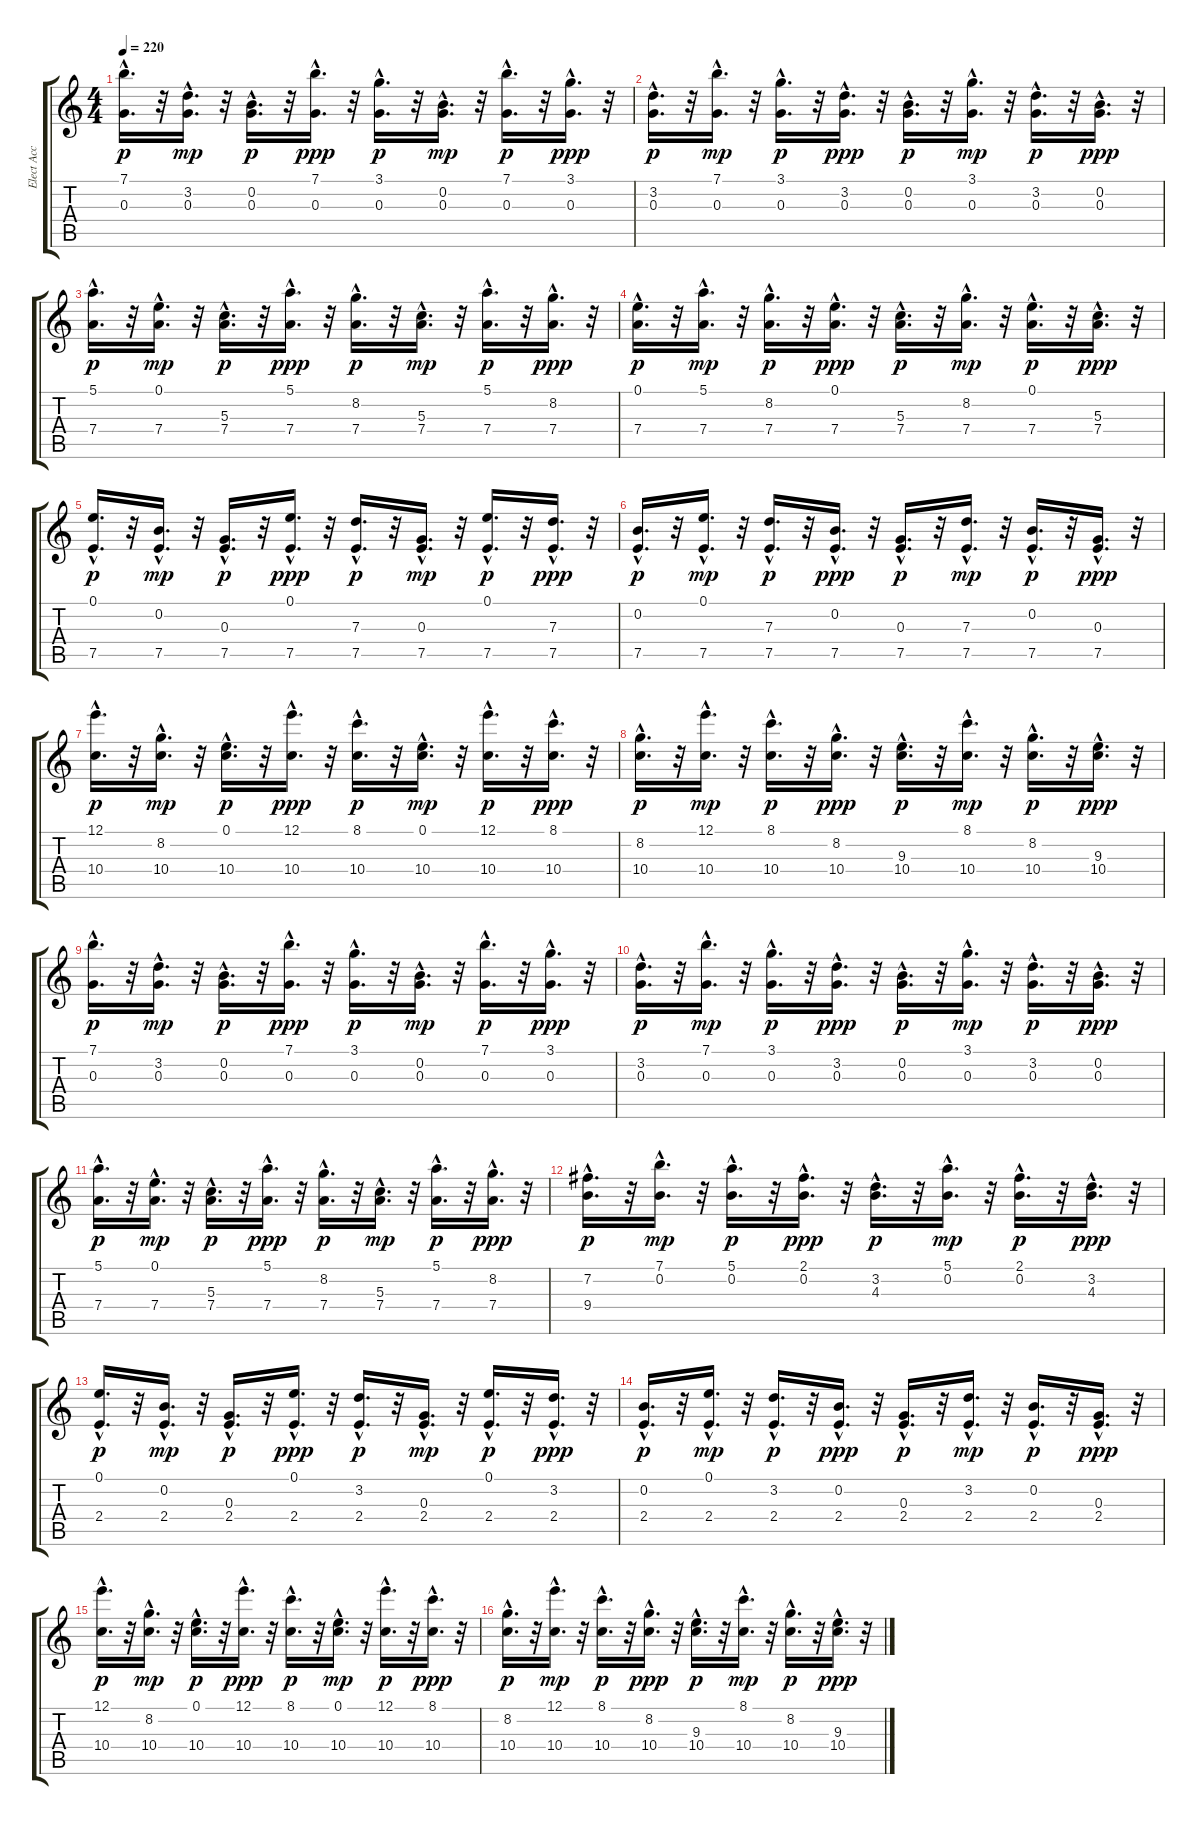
\track ("Elect Acc 2" "Elect Acc ") {instrument synthbass2}
\staff {score tabs}
\tuning (E4 B3 G3 D3 A2 E2) {hide}
\ts (4 4)
\tempo 220
\clef g2
\ks c
(7.1{hac} 0.3{hac}).16{d dy p} r.32 (3.2{hac} 0.3{hac}).16{d dy mp} r.32 (0.2{hac} 0.3{hac}).16{d dy p} r.32 (7.1{hac} 0.3{hac}).16{d dy ppp} r.32 (3.1{hac} 0.3{hac}).16{d dy p} r.32 (0.2{hac} 0.3{hac}).16{d dy mp} r.32 (7.1{hac} 0.3{hac}).16{d dy p} r.32 (3.1{hac} 0.3{hac}).16{d dy ppp} r.32 |
(3.2{hac} 0.3{hac}).16{d dy p} r.32 (7.1{hac} 0.3{hac}).16{d dy mp} r.32 (3.1{hac} 0.3{hac}).16{d dy p} r.32 (3.2{hac} 0.3{hac}).16{d dy ppp} r.32 (0.2{hac} 0.3{hac}).16{d dy p} r.32 (3.1{hac} 0.3{hac}).16{d dy mp} r.32 (3.2{hac} 0.3{hac}).16{d dy p} r.32 (0.2{hac} 0.3{hac}).16{d dy ppp} r.32 |
(5.1{hac} 7.4{hac}).16{d dy p} r.32 (0.1{hac} 7.4{hac}).16{d dy mp} r.32 (5.3{hac} 7.4{hac}).16{d dy p} r.32 (5.1{hac} 7.4{hac}).16{d dy ppp} r.32 (8.2{hac} 7.4{hac}).16{d dy p} r.32 (5.3{hac} 7.4{hac}).16{d dy mp} r.32 (5.1{hac} 7.4{hac}).16{d dy p} r.32 (8.2{hac} 7.4{hac}).16{d dy ppp} r.32 |
(0.1{hac} 7.4{hac}).16{d dy p} r.32 (5.1{hac} 7.4{hac}).16{d dy mp} r.32 (8.2{hac} 7.4{hac}).16{d dy p} r.32 (0.1{hac} 7.4{hac}).16{d dy ppp} r.32 (5.3{hac} 7.4{hac}).16{d dy p} r.32 (8.2{hac} 7.4{hac}).16{d dy mp} r.32 (0.1{hac} 7.4{hac}).16{d dy p} r.32 (5.3{hac} 7.4{hac}).16{d dy ppp} r.32 |
(0.1{hac} 7.5{hac}).16{d dy p} r.32 (0.2{hac} 7.5{hac}).16{d dy mp} r.32 (0.3{hac} 7.5{hac}).16{d dy p} r.32 (0.1{hac} 7.5{hac}).16{d dy ppp} r.32 (7.3{hac} 7.5{hac}).16{d dy p} r.32 (0.3{hac} 7.5{hac}).16{d dy mp} r.32 (0.1{hac} 7.5{hac}).16{d dy p} r.32 (7.3{hac} 7.5{hac}).16{d dy ppp} r.32 |
(0.2{hac} 7.5{hac}).16{d dy p} r.32 (0.1{hac} 7.5{hac}).16{d dy mp} r.32 (7.3{hac} 7.5{hac}).16{d dy p} r.32 (0.2{hac} 7.5{hac}).16{d dy ppp} r.32 (0.3{hac} 7.5{hac}).16{d dy p} r.32 (7.3{hac} 7.5{hac}).16{d dy mp} r.32 (0.2{hac} 7.5{hac}).16{d dy p} r.32 (0.3{hac} 7.5{hac}).16{d dy ppp} r.32 |
(12.1{hac} 10.4{hac}).16{d dy p} r.32 (8.2{hac} 10.4{hac}).16{d dy mp} r.32 (0.1{hac} 10.4{hac}).16{d dy p} r.32 (12.1{hac} 10.4{hac}).16{d dy ppp} r.32 (8.1{hac} 10.4{hac}).16{d dy p} r.32 (0.1{hac} 10.4{hac}).16{d dy mp} r.32 (12.1{hac} 10.4{hac}).16{d dy p} r.32 (8.1{hac} 10.4{hac}).16{d dy ppp} r.32 |
(8.2{hac} 10.4{hac}).16{d dy p} r.32 (12.1{hac} 10.4{hac}).16{d dy mp} r.32 (8.1{hac} 10.4{hac}).16{d dy p} r.32 (8.2{hac} 10.4{hac}).16{d dy ppp} r.32 (9.3{hac} 10.4{hac}).16{d dy p} r.32 (8.1{hac} 10.4{hac}).16{d dy mp} r.32 (8.2{hac} 10.4{hac}).16{d dy p} r.32 (9.3{hac} 10.4{hac}).16{d dy ppp} r.32 |
(7.1{hac} 0.3{hac}).16{d dy p} r.32 (3.2{hac} 0.3{hac}).16{d dy mp} r.32 (0.2{hac} 0.3{hac}).16{d dy p} r.32 (7.1{hac} 0.3{hac}).16{d dy ppp} r.32 (3.1{hac} 0.3{hac}).16{d dy p} r.32 (0.2{hac} 0.3{hac}).16{d dy mp} r.32 (7.1{hac} 0.3{hac}).16{d dy p} r.32 (3.1{hac} 0.3{hac}).16{d dy ppp} r.32 |
(3.2{hac} 0.3{hac}).16{d dy p} r.32 (7.1{hac} 0.3{hac}).16{d dy mp} r.32 (3.1{hac} 0.3{hac}).16{d dy p} r.32 (3.2{hac} 0.3{hac}).16{d dy ppp} r.32 (0.2{hac} 0.3{hac}).16{d dy p} r.32 (3.1{hac} 0.3{hac}).16{d dy mp} r.32 (3.2{hac} 0.3{hac}).16{d dy p} r.32 (0.2{hac} 0.3{hac}).16{d dy ppp} r.32 |
(5.1{hac} 7.4{hac}).16{d dy p} r.32 (0.1{hac} 7.4{hac}).16{d dy mp} r.32 (5.3{hac} 7.4{hac}).16{d dy p} r.32 (5.1{hac} 7.4{hac}).16{d dy ppp} r.32 (8.2{hac} 7.4{hac}).16{d dy p} r.32 (5.3{hac} 7.4{hac}).16{d dy mp} r.32 (5.1{hac} 7.4{hac}).16{d dy p} r.32 (8.2{hac} 7.4{hac}).16{d dy ppp} r.32 |
(7.2{hac} 9.4{hac}).16{d dy p} r.32 (7.1{hac} 0.2{hac}).16{d dy mp} r.32 (5.1{hac} 0.2{hac}).16{d dy p} r.32 (2.1{hac} 0.2{hac}).16{d dy ppp} r.32 (3.2{hac} 4.3{hac}).16{d dy p} r.32 (5.1{hac} 0.2{hac}).16{d dy mp} r.32 (2.1{hac} 0.2{hac}).16{d dy p} r.32 (3.2{hac} 4.3{hac}).16{d dy ppp} r.32 |
(0.1{hac} 2.4{hac}).16{d dy p} r.32 (0.2{hac} 2.4{hac}).16{d dy mp} r.32 (0.3{hac} 2.4{hac}).16{d dy p} r.32 (0.1{hac} 2.4{hac}).16{d dy ppp} r.32 (3.2{hac} 2.4{hac}).16{d dy p} r.32 (0.3{hac} 2.4{hac}).16{d dy mp} r.32 (0.1{hac} 2.4{hac}).16{d dy p} r.32 (3.2{hac} 2.4{hac}).16{d dy ppp} r.32 |
(0.2{hac} 2.4{hac}).16{d dy p} r.32 (0.1{hac} 2.4{hac}).16{d dy mp} r.32 (3.2{hac} 2.4{hac}).16{d dy p} r.32 (0.2{hac} 2.4{hac}).16{d dy ppp} r.32 (0.3{hac} 2.4{hac}).16{d dy p} r.32 (3.2{hac} 2.4{hac}).16{d dy mp} r.32 (0.2{hac} 2.4{hac}).16{d dy p} r.32 (0.3{hac} 2.4{hac}).16{d dy ppp} r.32 |
(12.1{hac} 10.4{hac}).16{d dy p} r.32 (8.2{hac} 10.4{hac}).16{d dy mp} r.32 (0.1{hac} 10.4{hac}).16{d dy p} r.32 (12.1{hac} 10.4{hac}).16{d dy ppp} r.32 (8.1{hac} 10.4{hac}).16{d dy p} r.32 (0.1{hac} 10.4{hac}).16{d dy mp} r.32 (12.1{hac} 10.4{hac}).16{d dy p} r.32 (8.1{hac} 10.4{hac}).16{d dy ppp} r.32 |
(8.2{hac} 10.4{hac}).16{d dy p} r.32 (12.1{hac} 10.4{hac}).16{d dy mp} r.32 (8.1{hac} 10.4{hac}).16{d dy p} r.32 (8.2{hac} 10.4{hac}).16{d dy ppp} r.32 (9.3{hac} 10.4{hac}).16{d dy p} r.32 (8.1{hac} 10.4{hac}).16{d dy mp} r.32 (8.2{hac} 10.4{hac}).16{d dy p} r.32 (9.3{hac} 10.4{hac}).16{d dy ppp} r.32
